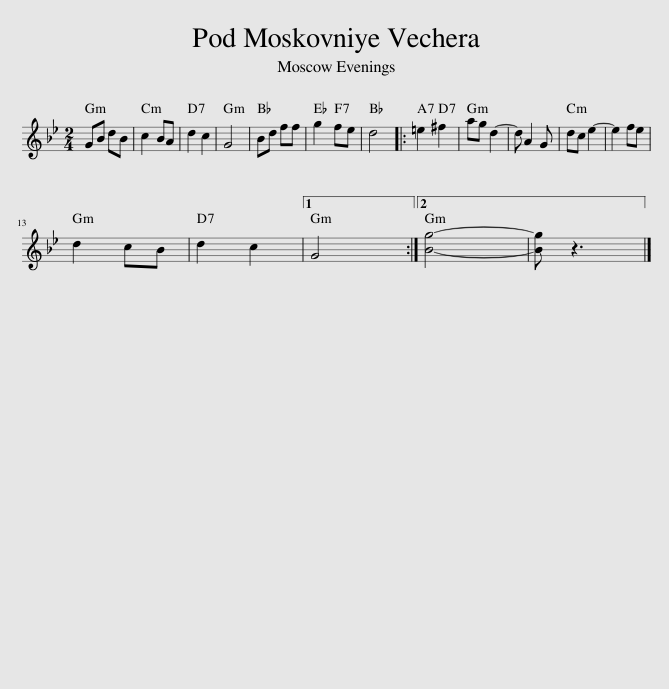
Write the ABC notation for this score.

X:1
L:1/8
M:2/4
I:linebreak $
K:Gmin
V:1 treble
V:1
 GB dB | c2 BA | d2 c2 | G4 | Bd ff | %5
 g2 fe | d4 |: =e2 ^f2 | ag d2- | d A2 G | %10
 dc e2- | e2 fe |$ d2 cB | d2 c2 |1 G4 :|2 %15
 [Bg]4- | [Bg] z3 |] %17
